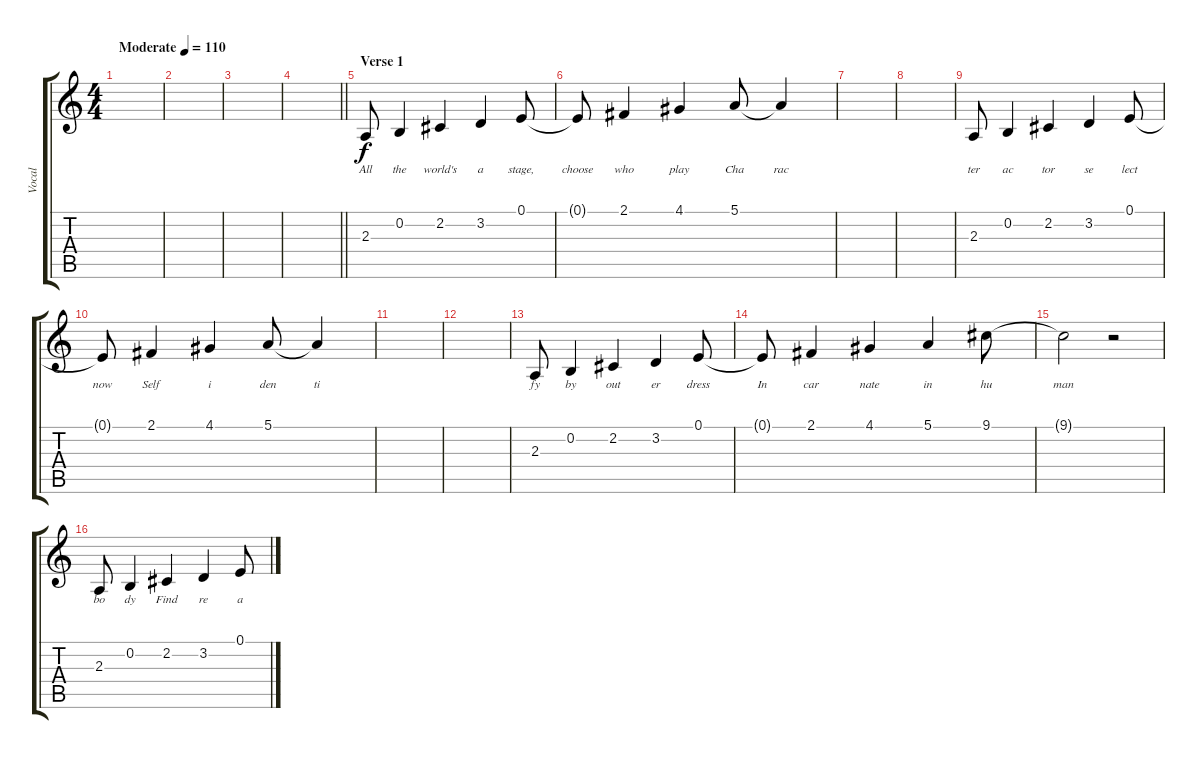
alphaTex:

\track ("Vocal" "Vocal") {instrument acousticgrandpiano}
\staff {score tabs}
\tuning (E4 B3 G3 D3 A2 E2) {hide}
\ts (4 4)
\tempo (110 "Moderate")
\clef g2
\ks c
|
|
|
\barLineRight lightlight
|
\section ("" "Verse 1")
2.3.8{lyrics (0 "All") lyrics (1 "") lyrics (2 "") lyrics (3 "") lyrics (4 "")} 0.2.4{lyrics (0 "the") lyrics (1 "") lyrics (2 "") lyrics (3 "") lyrics (4 "")} 2.2.4{lyrics (0 "world's") lyrics (1 "") lyrics (2 "") lyrics (3 "") lyrics (4 "")} 3.2.4{lyrics (0 "a") lyrics (1 "") lyrics (2 "") lyrics (3 "") lyrics (4 "")} 0.1.8{lyrics (0 "stage,") lyrics (1 "") lyrics (2 "") lyrics (3 "") lyrics (4 "")} |
0.1{t}.8{lyrics (0 "choose") lyrics (1 "") lyrics (2 "") lyrics (3 "") lyrics (4 "")} 2.1.4{lyrics (0 "who") lyrics (1 "") lyrics (2 "") lyrics (3 "") lyrics (4 "")} 4.1.4{lyrics (0 "play") lyrics (1 "") lyrics (2 "") lyrics (3 "") lyrics (4 "")} 5.1.8{lyrics (0 "Cha") lyrics (1 "") lyrics (2 "") lyrics (3 "") lyrics (4 "")} 5.1{t}.4{lyrics (0 "rac") lyrics (1 "") lyrics (2 "") lyrics (3 "") lyrics (4 "")} |
|
|
2.3.8{lyrics (0 "ter") lyrics (1 "") lyrics (2 "") lyrics (3 "") lyrics (4 "")} 0.2.4{lyrics (0 "ac") lyrics (1 "") lyrics (2 "") lyrics (3 "") lyrics (4 "")} 2.2.4{lyrics (0 "tor") lyrics (1 "") lyrics (2 "") lyrics (3 "") lyrics (4 "")} 3.2.4{lyrics (0 "se") lyrics (1 "") lyrics (2 "") lyrics (3 "") lyrics (4 "")} 0.1.8{lyrics (0 "lect") lyrics (1 "") lyrics (2 "") lyrics (3 "") lyrics (4 "")} |
0.1{t}.8{lyrics (0 "now") lyrics (1 "") lyrics (2 "") lyrics (3 "") lyrics (4 "")} 2.1.4{lyrics (0 "Self") lyrics (1 "") lyrics (2 "") lyrics (3 "") lyrics (4 "")} 4.1.4{lyrics (0 "i") lyrics (1 "") lyrics (2 "") lyrics (3 "") lyrics (4 "")} 5.1.8{lyrics (0 "den") lyrics (1 "") lyrics (2 "") lyrics (3 "") lyrics (4 "")} 5.1{t}.4{lyrics (0 "ti") lyrics (1 "") lyrics (2 "") lyrics (3 "") lyrics (4 "")} |
|
|
2.3.8{lyrics (0 "fy") lyrics (1 "") lyrics (2 "") lyrics (3 "") lyrics (4 "")} 0.2.4{lyrics (0 "by") lyrics (1 "") lyrics (2 "") lyrics (3 "") lyrics (4 "")} 2.2.4{lyrics (0 "out") lyrics (1 "") lyrics (2 "") lyrics (3 "") lyrics (4 "")} 3.2.4{lyrics (0 "er") lyrics (1 "") lyrics (2 "") lyrics (3 "") lyrics (4 "")} 0.1.8{lyrics (0 "dress") lyrics (1 "") lyrics (2 "") lyrics (3 "") lyrics (4 "")} |
0.1{t}.8{lyrics (0 "In") lyrics (1 "") lyrics (2 "") lyrics (3 "") lyrics (4 "")} 2.1.4{lyrics (0 "car") lyrics (1 "") lyrics (2 "") lyrics (3 "") lyrics (4 "")} 4.1.4{lyrics (0 "nate") lyrics (1 "") lyrics (2 "") lyrics (3 "") lyrics (4 "")} 5.1.4{lyrics (0 "in") lyrics (1 "") lyrics (2 "") lyrics (3 "") lyrics (4 "")} 9.1.8{lyrics (0 "hu") lyrics (1 "") lyrics (2 "") lyrics (3 "") lyrics (4 "")} |
9.1{t}.2{lyrics (0 "man") lyrics (1 "") lyrics (2 "") lyrics (3 "") lyrics (4 "")} r.2 |
2.3.8{lyrics (0 "bo") lyrics (1 "") lyrics (2 "") lyrics (3 "") lyrics (4 "")} 0.2.4{lyrics (0 "dy") lyrics (1 "") lyrics (2 "") lyrics (3 "") lyrics (4 "")} 2.2.4{lyrics (0 "Find") lyrics (1 "") lyrics (2 "") lyrics (3 "") lyrics (4 "")} 3.2.4{lyrics (0 "re") lyrics (1 "") lyrics (2 "") lyrics (3 "") lyrics (4 "")} 0.1.8{lyrics (0 "a") lyrics (1 "") lyrics (2 "") lyrics (3 "") lyrics (4 "")}
